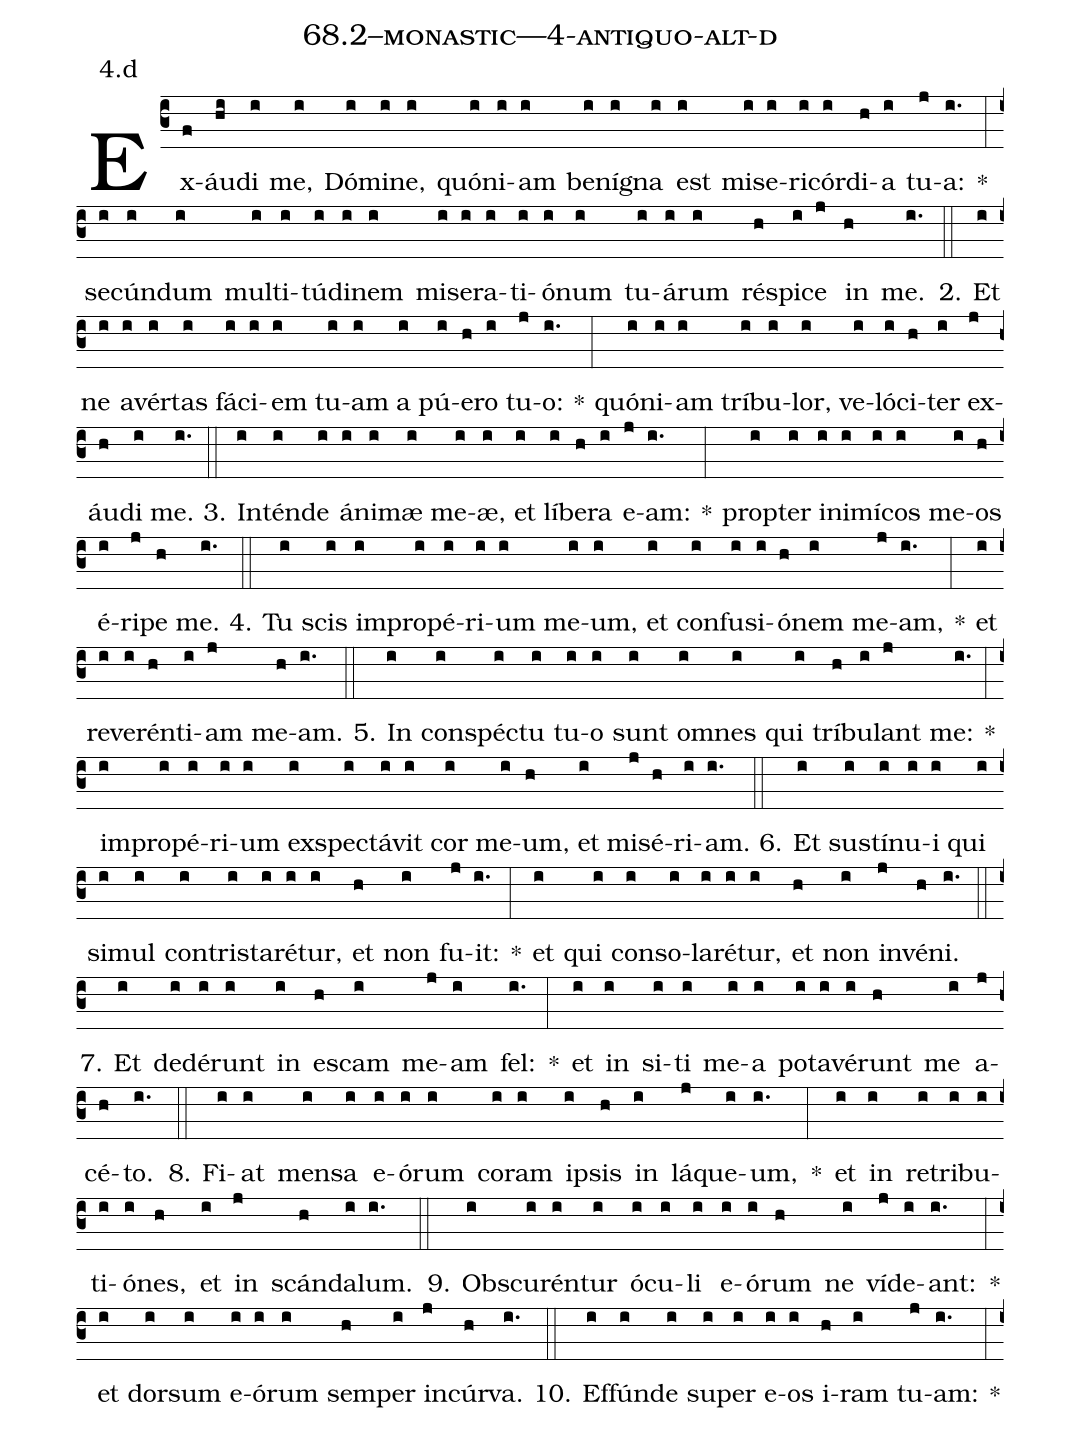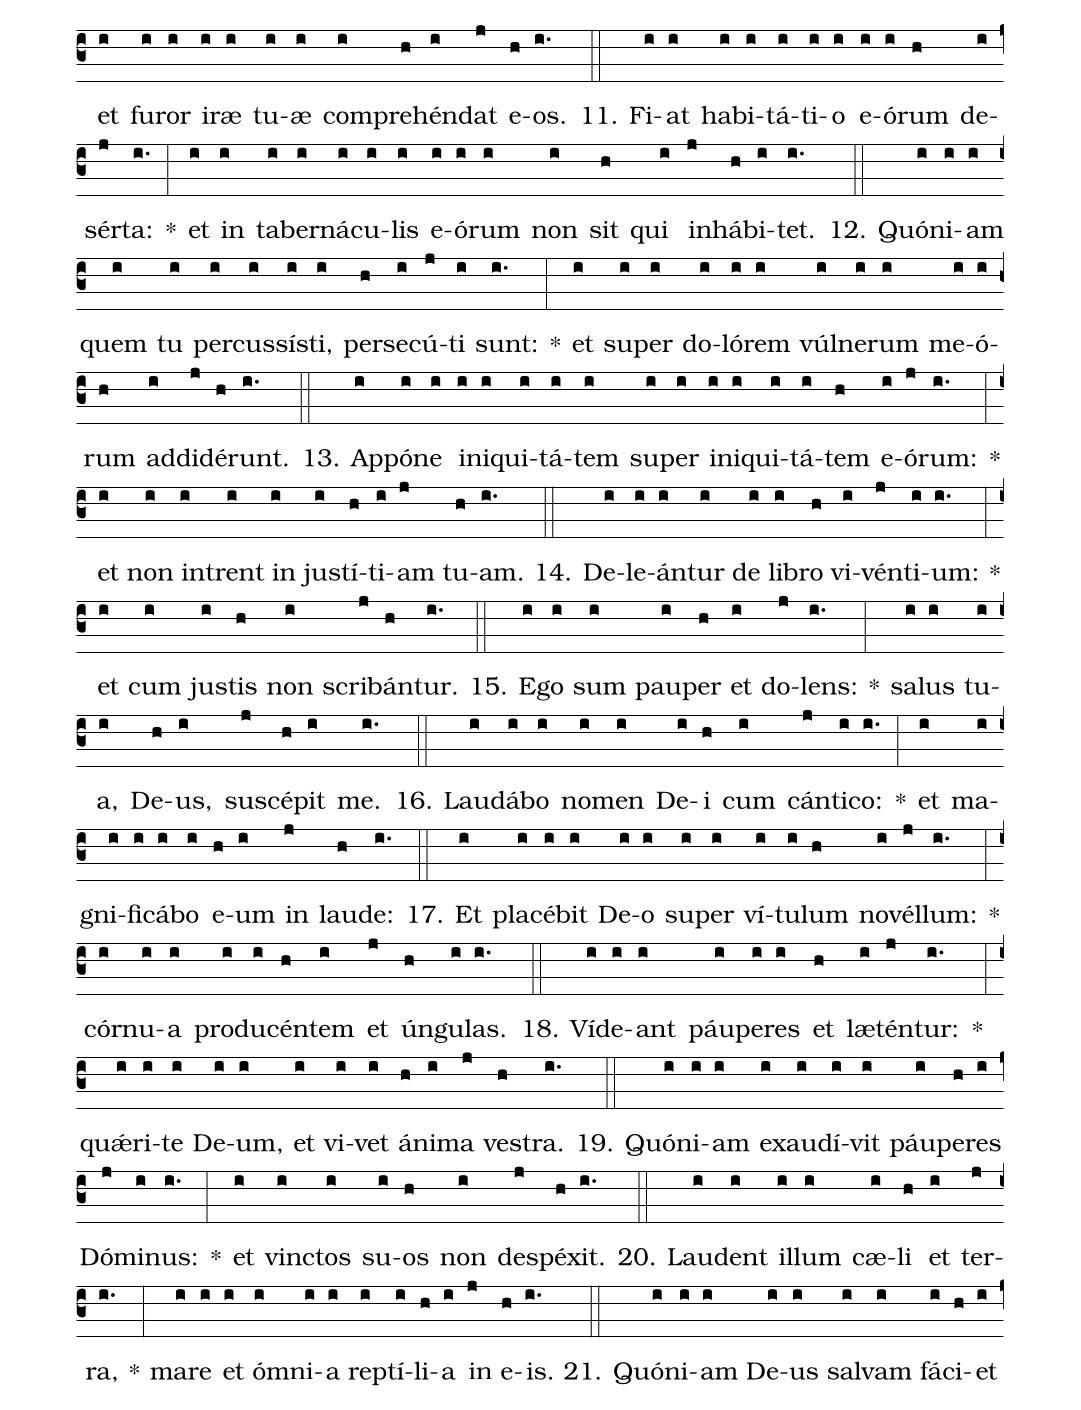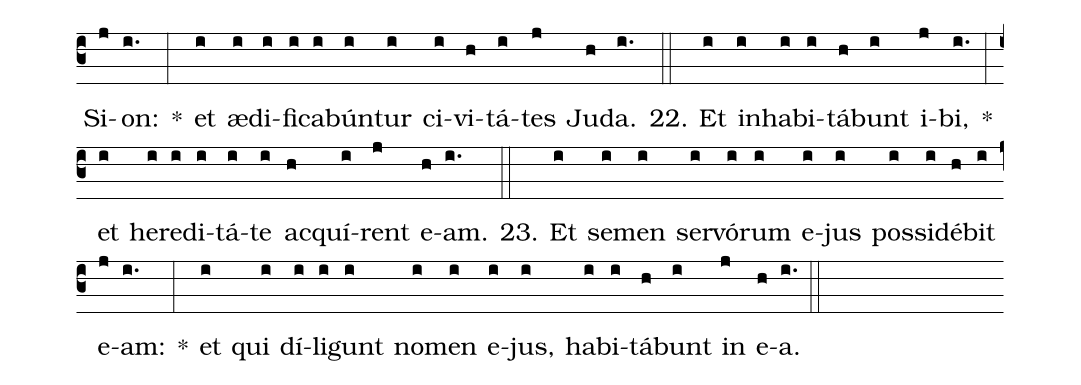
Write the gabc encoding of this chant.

name: 68.2--monastic---4-antiquo-alt-d;
annotation: 4.d;
%%
(c3)Ex(f)áu(hi)di(i) me,(i) Dó(i)mi(i)ne,(i) quón(i)i(i)am(i) be(i)ní(i)gna(i) est(i) mi(i)se(i)ri(i)cór(i)di(h)a(i) tu(j)a:(i.) *(:) se(i)cún(i)dum(i) mul(i)ti(i)tú(i)di(i)nem(i) mi(i)se(i)ra(i)ti(i)ó(i)num(i) tu(i)á(i)rum(i) ré(h)spi(i)ce(j) in(h) me.(i.) (::)
2. Et(i) ne(i) a(i)vér(i)tas(i) fá(i)ci(i)em(i) tu(i)am(i) a(i) pú(i)e(h)ro(i) tu(j)o:(i.) *(:) quón(i)i(i)am(i) trí(i)bu(i)lor,(i) ve(i)ló(i)ci(h)ter(i) ex(j)áu(h)di(i) me.(i.) (::)
3. In(i)tén(i)de(i) á(i)ni(i)mæ(i) me(i)æ,(i) et(i) lí(i)be(h)ra(i) e(j)am:(i.) *(:) prop(i)ter(i) in(i)i(i)mí(i)cos(i) me(i)os(h) é(i)ri(j)pe(h) me.(i.) (::)
4. Tu(i) scis(i) im(i)pro(i)pé(i)ri(i)um(i) me(i)um,(i) et(i) con(i)fu(i)si(i)ó(h)nem(i) me(j)am,(i.) *(:) et(i) re(i)ve(i)rén(h)ti(i)am(j) me(h)am.(i.) (::)
5. In(i) con(i)spéc(i)tu(i) tu(i)o(i) sunt(i) om(i)nes(i) qui(i) trí(h)bu(i)lant(j) me:(i.) *(:) im(i)pro(i)pé(i)ri(i)um(i) ex(i)spec(i)tá(i)vit(i) cor(i) me(i)um,(h) et(i) mi(j)sé(h)ri(i)am.(i.) (::)
6. Et(i) sus(i)tí(i)nu(i)i(i) qui(i) si(i)mul(i) con(i)tris(i)ta(i)ré(i)tur,(i) et(h) non(i) fu(j)it:(i.) *(:) et(i) qui(i) con(i)so(i)la(i)ré(i)tur,(i) et(h) non(i) in(j)vé(h)ni.(i.) (::)
7. Et(i) de(i)dé(i)runt(i) in(i) es(h)cam(i) me(j)am(i) fel:(i.) *(:) et(i) in(i) si(i)ti(i) me(i)a(i) po(i)ta(i)vé(i)runt(h) me(i) a(j)cé(h)to.(i.) (::)
8. Fi(i)at(i) men(i)sa(i) e(i)ó(i)rum(i) co(i)ram(i) ip(i)sis(h) in(i) lá(j)que(i)um,(i.) *(:) et(i) in(i) re(i)tri(i)bu(i)ti(i)ó(i)nes,(h) et(i) in(j) scán(h)da(i)lum.(i.) (::)
9. Obs(i)cu(i)rén(i)tur(i) ó(i)cu(i)li(i) e(i)ó(i)rum(h) ne(i) ví(j)de(i)ant:(i.) *(:) et(i) dor(i)sum(i) e(i)ó(i)rum(i) sem(h)per(i) in(j)cúr(h)va.(i.) (::)
10. Ef(i)fún(i)de(i) su(i)per(i) e(i)os(i) i(h)ram(i) tu(j)am:(i.) *(:) et(i) fu(i)ror(i) i(i)ræ(i) tu(i)æ(i) com(i)pre(h)hén(i)dat(j) e(h)os.(i.) (::)
11. Fi(i)at(i) ha(i)bi(i)tá(i)ti(i)o(i) e(i)ó(i)rum(h) de(i)sér(j)ta:(i.) *(:) et(i) in(i) ta(i)ber(i)ná(i)cu(i)lis(i) e(i)ó(i)rum(i) non(i) sit(h) qui(i) in(j)há(h)bi(i)tet.(i.) (::)
12. Quón(i)i(i)am(i) quem(i) tu(i) per(i)cus(i)sís(i)ti,(i) per(h)se(i)cú(j)ti(i) sunt:(i.) *(:) et(i) su(i)per(i) do(i)ló(i)rem(i) vúl(i)ne(i)rum(i) me(i)ó(i)rum(h) ad(i)di(j)dé(h)runt.(i.) (::)
13. Ap(i)pó(i)ne(i) in(i)i(i)qui(i)tá(i)tem(i) su(i)per(i) in(i)i(i)qui(i)tá(i)tem(h) e(i)ó(j)rum:(i.) *(:) et(i) non(i) in(i)trent(i) in(i) jus(i)tí(h)ti(i)am(j) tu(h)am.(i.) (::)
14. De(i)le(i)án(i)tur(i) de(i) li(i)bro(h) vi(i)vén(j)ti(i)um:(i.) *(:) et(i) cum(i) jus(i)tis(h) non(i) scri(j)bán(h)tur.(i.) (::)
15. E(i)go(i) sum(i) pau(i)per(h) et(i) do(j)lens:(i.) *(:) sa(i)lus(i) tu(i)a,(i) De(h)us,(i) su(j)scé(h)pit(i) me.(i.) (::)
16. Lau(i)dá(i)bo(i) no(i)men(i) De(i)i(h) cum(i) cán(j)ti(i)co:(i.) *(:) et(i) ma(i)gni(i)fi(i)cá(i)bo(i) e(h)um(i) in(j) lau(h)de:(i.) (::)
17. Et(i) pla(i)cé(i)bit(i) De(i)o(i) su(i)per(i) ví(i)tu(i)lum(h) no(i)vél(j)lum:(i.) *(:) cór(i)nu(i)a(i) pro(i)du(i)cén(h)tem(i) et(j) ún(h)gu(i)las.(i.) (::)
18. Ví(i)de(i)ant(i) páu(i)pe(i)res(i) et(h) læ(i)tén(j)tur:(i.) *(:) quǽ(i)ri(i)te(i) De(i)um,(i) et(i) vi(i)vet(i) á(h)ni(i)ma(j) ves(h)tra.(i.) (::)
19. Quón(i)i(i)am(i) ex(i)au(i)dí(i)vit(i) páu(i)pe(h)res(i) Dó(j)mi(i)nus:(i.) *(:) et(i) vinc(i)tos(i) su(i)os(h) non(i) de(j)spé(h)xit.(i.) (::)
20. Lau(i)dent(i) il(i)lum(i) cæ(i)li(h) et(i) ter(j)ra,(i.) *(:) ma(i)re(i) et(i) óm(i)ni(i)a(i) rep(i)tí(i)li(h)a(i) in(j) e(h)is.(i.) (::)
21. Quón(i)i(i)am(i) De(i)us(i) sal(i)vam(i) fá(i)ci(h)et(i) Si(j)on:(i.) *(:) et(i) æ(i)di(i)fi(i)ca(i)bún(i)tur(i) ci(i)vi(h)tá(i)tes(j) Ju(h)da.(i.) (::)
22. Et(i) in(i)ha(i)bi(i)tá(h)bunt(i) i(j)bi,(i.) *(:) et(i) he(i)re(i)di(i)tá(i)te(i) ac(h)quí(i)rent(j) e(h)am.(i.) (::)
23. Et(i) se(i)men(i) ser(i)vó(i)rum(i) e(i)jus(i) pos(i)si(i)dé(h)bit(i) e(j)am:(i.) *(:) et(i) qui(i) dí(i)li(i)gunt(i) no(i)men(i) e(i)jus,(i) ha(i)bi(i)tá(h)bunt(i) in(j) e(h)a.(i.) (::)
